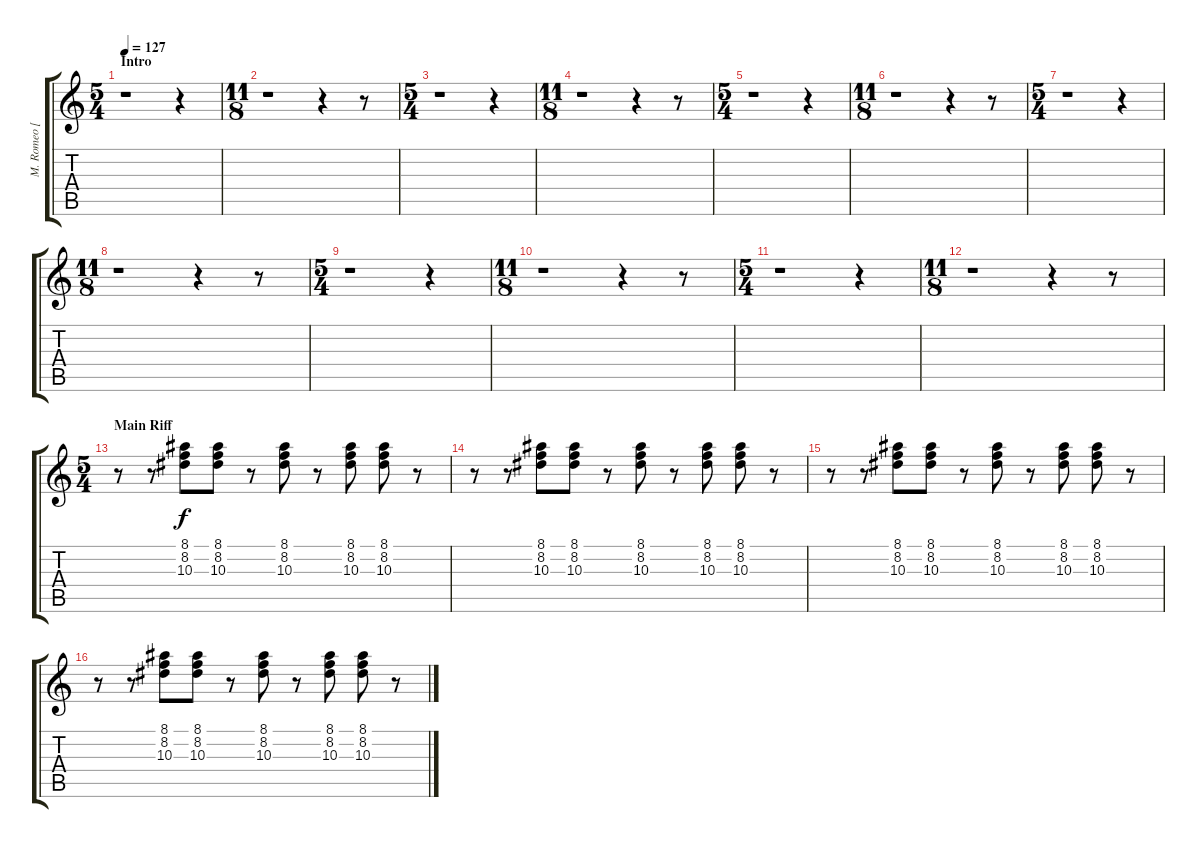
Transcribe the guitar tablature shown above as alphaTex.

\track ("M. Romeo [Distortion Guitar]" "M. Romeo [") {instrument distortionguitar}
\staff {score tabs}
\tuning (D4 A3 F3 C3 G2 D2) {hide}
\ts (5 4)
\section ("" "Intro")
\tempo 127
\clef g2
\ks c
r.1{dy f instrument distortionguitar} r.4 |
\ts (11 8)
r.1 r.4 r.8 |
\ts (5 4)
r.1 r.4 |
\ts (11 8)
r.1 r.4 r.8 |
\ts (5 4)
r.1 r.4 |
\ts (11 8)
r.1 r.4 r.8 |
\ts (5 4)
r.1 r.4 |
\ts (11 8)
r.1 r.4 r.8 |
\ts (5 4)
r.1 r.4 |
\ts (11 8)
r.1 r.4 r.8 |
\ts (5 4)
r.1 r.4 |
\ts (11 8)
r.1 r.4 r.8 |
\ts (5 4)
\section ("" "Main Riff")
r.8 r.8 (8.1 8.2 10.3).8 (8.1 8.2 10.3).8 r.8 (8.1 8.2 10.3).8 r.8 (8.1 8.2 10.3).8 (8.1 8.2 10.3).8 r.8 |
r.8 r.8 (8.1 8.2 10.3).8 (8.1 8.2 10.3).8 r.8 (8.1 8.2 10.3).8 r.8 (8.1 8.2 10.3).8 (8.1 8.2 10.3).8 r.8 |
r.8 r.8 (8.1 8.2 10.3).8 (8.1 8.2 10.3).8 r.8 (8.1 8.2 10.3).8 r.8 (8.1 8.2 10.3).8 (8.1 8.2 10.3).8 r.8 |
r.8 r.8 (8.1 8.2 10.3).8 (8.1 8.2 10.3).8 r.8 (8.1 8.2 10.3).8 r.8 (8.1 8.2 10.3).8 (8.1 8.2 10.3).8 r.8
